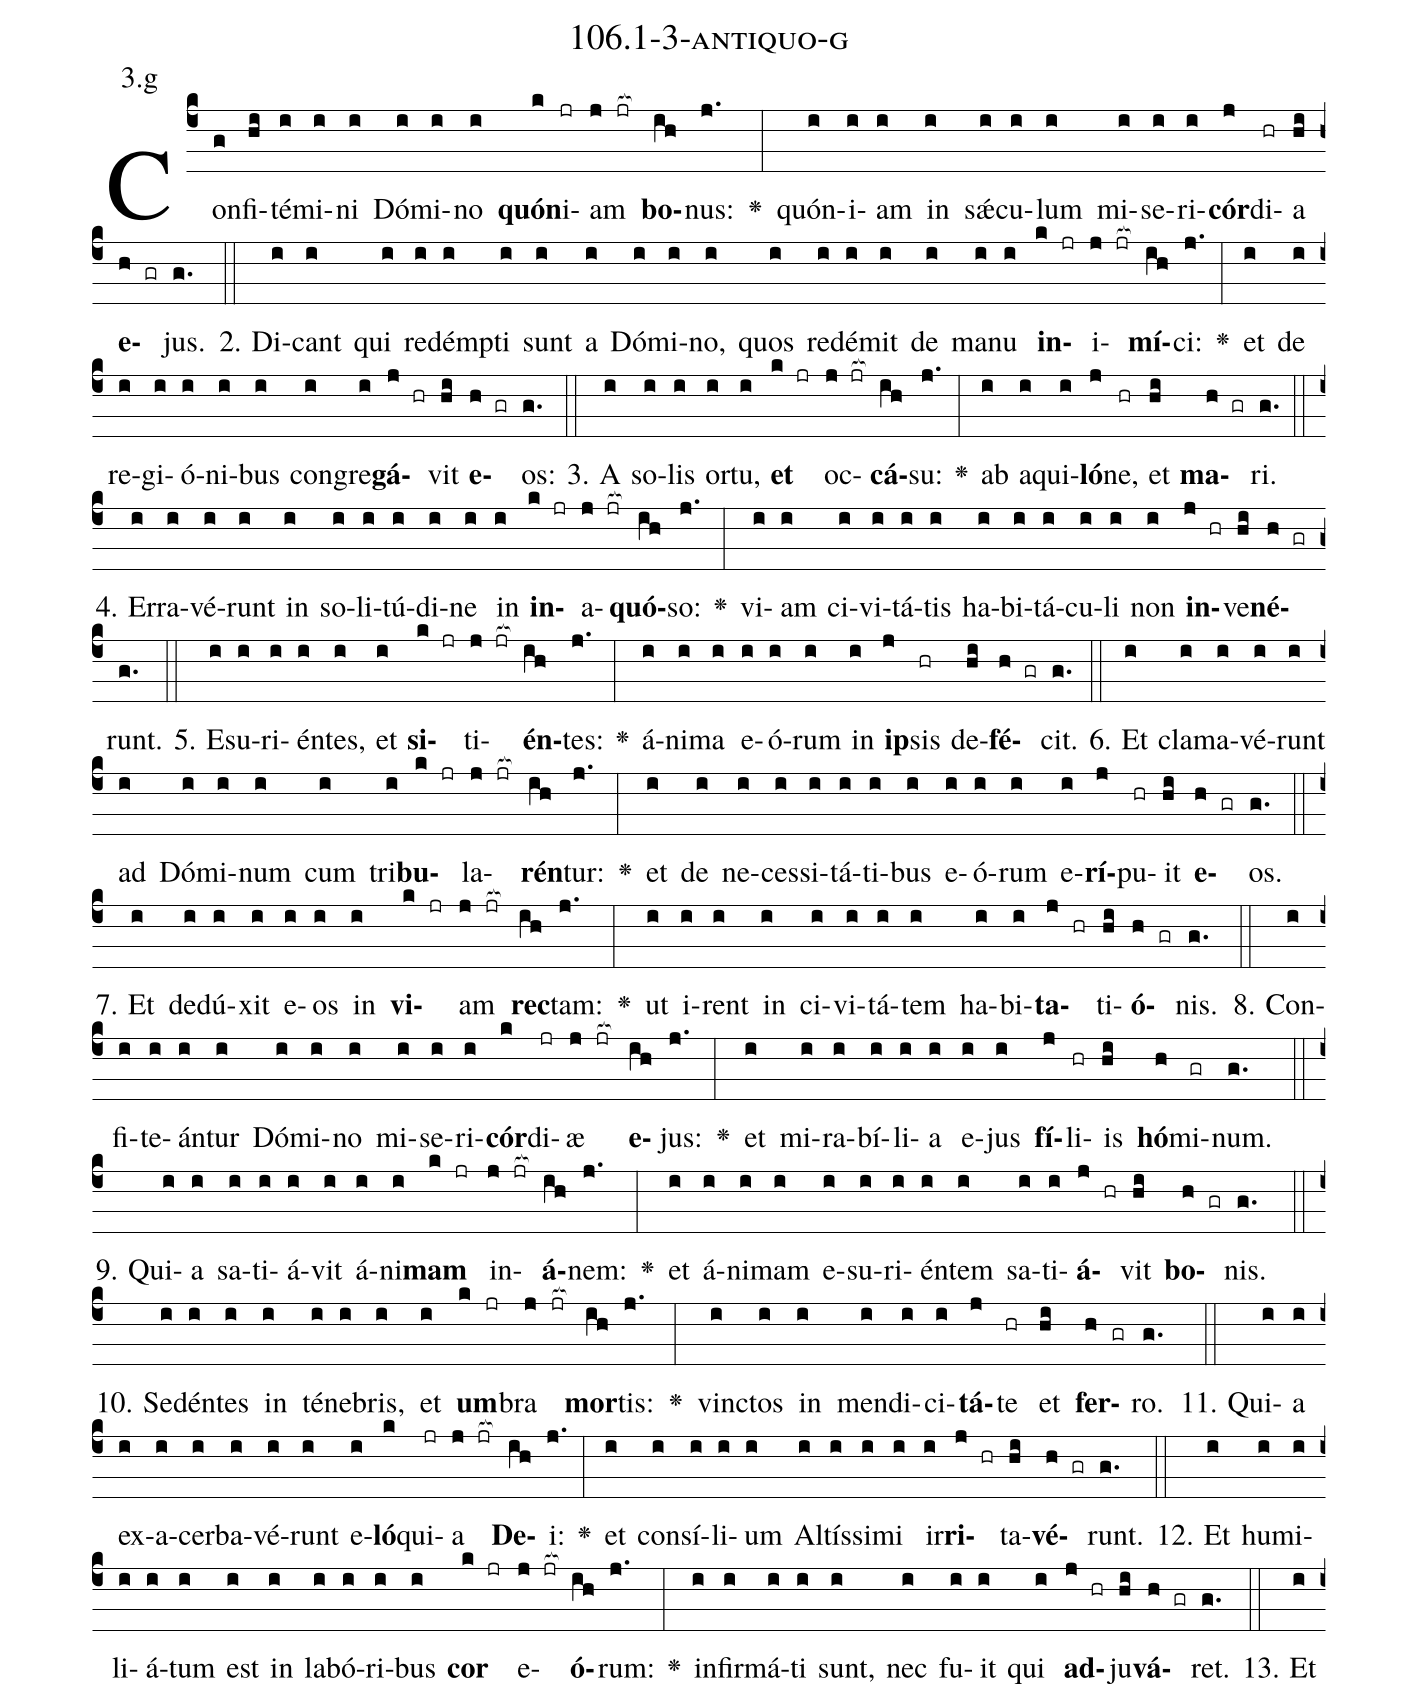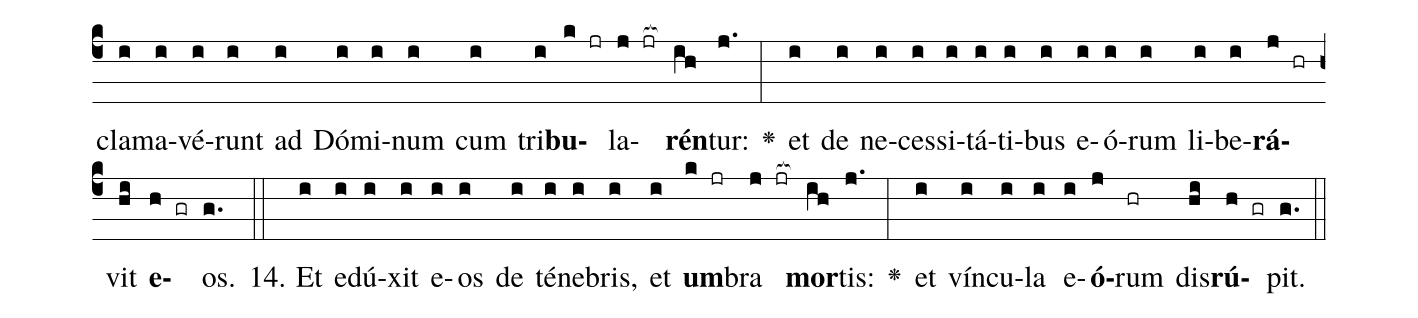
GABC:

name: 106.1-3-antiquo-g;
annotation: 3.g;
%%
(c4)Con(g)fi(hi)té(i)mi(i)ni(i) Dó(i)mi(i)no(i) <b>quón</b>(k)i(jr)am(j jr[ocb:1{]) <b>bo</b>(ih[ocb:0}])nus:(j.) <v>\greheightstar</v>(:) quón(i)i(i)am(i) in(i) sǽ(i)cu(i)lum(i) mi(i)se(i)ri(i)<b>cór</b>(j)di(hr)a(hi) <b>e</b>(h gr)jus.(g.) (::)
2. Di(i)cant(i) qui(i) red(i)émp(i)ti(i) sunt(i) a(i) Dó(i)mi(i)no,(i) quos(i) red(i)é(i)mit(i) de(i) ma(i)nu(i) <b>in</b>(k jr)i(j jr[ocb:1{])<b>mí</b>(ih[ocb:0}])ci:(j.) <v>\greheightstar</v>(:) et(i) de(i) re(i)gi(i)ó(i)ni(i)bus(i) con(i)gre(i)<b>gá</b>(j hr)vit(hi) <b>e</b>(h gr)os:(g.) (::)
3. A(i) so(i)lis(i) or(i)tu,(i) <b>et</b>(k jr) oc(j jr[ocb:1{])<b>cá</b>(ih[ocb:0}])su:(j.) <v>\greheightstar</v>(:) ab(i) a(i)qui(i)<b>ló</b>(j)ne,(hr) et(hi) <b>ma</b>(h gr)ri.(g.) (::)
4. Er(i)ra(i)vé(i)runt(i) in(i) so(i)li(i)tú(i)di(i)ne(i) in(i) <b>in</b>(k jr)a(j jr[ocb:1{])<b>quó</b>(ih[ocb:0}])so:(j.) <v>\greheightstar</v>(:) vi(i)am(i) ci(i)vi(i)tá(i)tis(i) ha(i)bi(i)tá(i)cu(i)li(i) non(i) <b>in</b>(j hr)ve(hi)<b>né</b>(h gr)runt.(g.) (::)
5. E(i)su(i)ri(i)én(i)tes,(i) et(i) <b>si</b>(k jr)ti(j jr[ocb:1{])<b>én</b>(ih[ocb:0}])tes:(j.) <v>\greheightstar</v>(:) á(i)ni(i)ma(i) e(i)ó(i)rum(i) in(i) <b>ip</b>(j)sis(hr) de(hi)<b>fé</b>(h gr)cit.(g.) (::)
6. Et(i) cla(i)ma(i)vé(i)runt(i) ad(i) Dó(i)mi(i)num(i) cum(i) tri(i)<b>bu</b>(k jr)la(j jr[ocb:1{])<b>rén</b>(ih[ocb:0}])tur:(j.) <v>\greheightstar</v>(:) et(i) de(i) ne(i)ces(i)si(i)tá(i)ti(i)bus(i) e(i)ó(i)rum(i) e(i)<b>rí</b>(j)pu(hr)it(hi) <b>e</b>(h gr)os.(g.) (::)
7. Et(i) de(i)dú(i)xit(i) e(i)os(i) in(i) <b>vi</b>(k jr)am(j jr[ocb:1{]) <b>rec</b>(ih[ocb:0}])tam:(j.) <v>\greheightstar</v>(:) ut(i) i(i)rent(i) in(i) ci(i)vi(i)tá(i)tem(i) ha(i)bi(i)<b>ta</b>(j hr)ti(hi)<b>ó</b>(h gr)nis.(g.) (::)
8. Con(i)fi(i)te(i)án(i)tur(i) Dó(i)mi(i)no(i) mi(i)se(i)ri(i)<b>cór</b>(k)di(jr)æ(j jr[ocb:1{]) <b>e</b>(ih[ocb:0}])jus:(j.) <v>\greheightstar</v>(:) et(i) mi(i)ra(i)bí(i)li(i)a(i) e(i)jus(i) <b>fí</b>(j)li(hr)is(hi) <b>hó</b>(h)mi(gr)num.(g.) (::)
9. Qui(i)a(i) sa(i)ti(i)á(i)vit(i) á(i)ni(i)<b>mam</b>(k jr) in(j jr[ocb:1{])<b>á</b>(ih[ocb:0}])nem:(j.) <v>\greheightstar</v>(:) et(i) á(i)ni(i)mam(i) e(i)su(i)ri(i)én(i)tem(i) sa(i)ti(i)<b>á</b>(j hr)vit(hi) <b>bo</b>(h gr)nis.(g.) (::)
10. Se(i)dén(i)tes(i) in(i) té(i)ne(i)bris,(i) et(i) <b>um</b>(k jr)bra(j jr[ocb:1{]) <b>mor</b>(ih[ocb:0}])tis:(j.) <v>\greheightstar</v>(:) vinc(i)tos(i) in(i) men(i)di(i)ci(i)<b>tá</b>(j)te(hr) et(hi) <b>fer</b>(h gr)ro.(g.) (::)
11. Qui(i)a(i) ex(i)a(i)cer(i)ba(i)vé(i)runt(i) e(i)<b>ló</b>(k)qui(jr)a(j jr[ocb:1{]) <b>De</b>(ih[ocb:0}])i:(j.) <v>\greheightstar</v>(:) et(i) con(i)sí(i)li(i)um(i) Al(i)tís(i)si(i)mi(i) ir(i)<b>ri</b>(j hr)ta(hi)<b>vé</b>(h gr)runt.(g.) (::)
12. Et(i) hu(i)mi(i)li(i)á(i)tum(i) est(i) in(i) la(i)bó(i)ri(i)bus(i) <b>cor</b>(k jr) e(j jr[ocb:1{])<b>ó</b>(ih[ocb:0}])rum:(j.) <v>\greheightstar</v>(:) in(i)fir(i)má(i)ti(i) sunt,(i) nec(i) fu(i)it(i) qui(i) <b>ad</b>(j hr)ju(hi)<b>vá</b>(h gr)ret.(g.) (::)
13. Et(i) cla(i)ma(i)vé(i)runt(i) ad(i) Dó(i)mi(i)num(i) cum(i) tri(i)<b>bu</b>(k jr)la(j jr[ocb:1{])<b>rén</b>(ih[ocb:0}])tur:(j.) <v>\greheightstar</v>(:) et(i) de(i) ne(i)ces(i)si(i)tá(i)ti(i)bus(i) e(i)ó(i)rum(i) li(i)be(i)<b>rá</b>(j hr)vit(hi) <b>e</b>(h gr)os.(g.) (::)
14. Et(i) e(i)dú(i)xit(i) e(i)os(i) de(i) té(i)ne(i)bris,(i) et(i) <b>um</b>(k jr)bra(j jr[ocb:1{]) <b>mor</b>(ih[ocb:0}])tis:(j.) <v>\greheightstar</v>(:) et(i) vín(i)cu(i)la(i) e(i)<b>ó</b>(j)rum(hr) dis(hi)<b>rú</b>(h gr)pit.(g.) (::)
